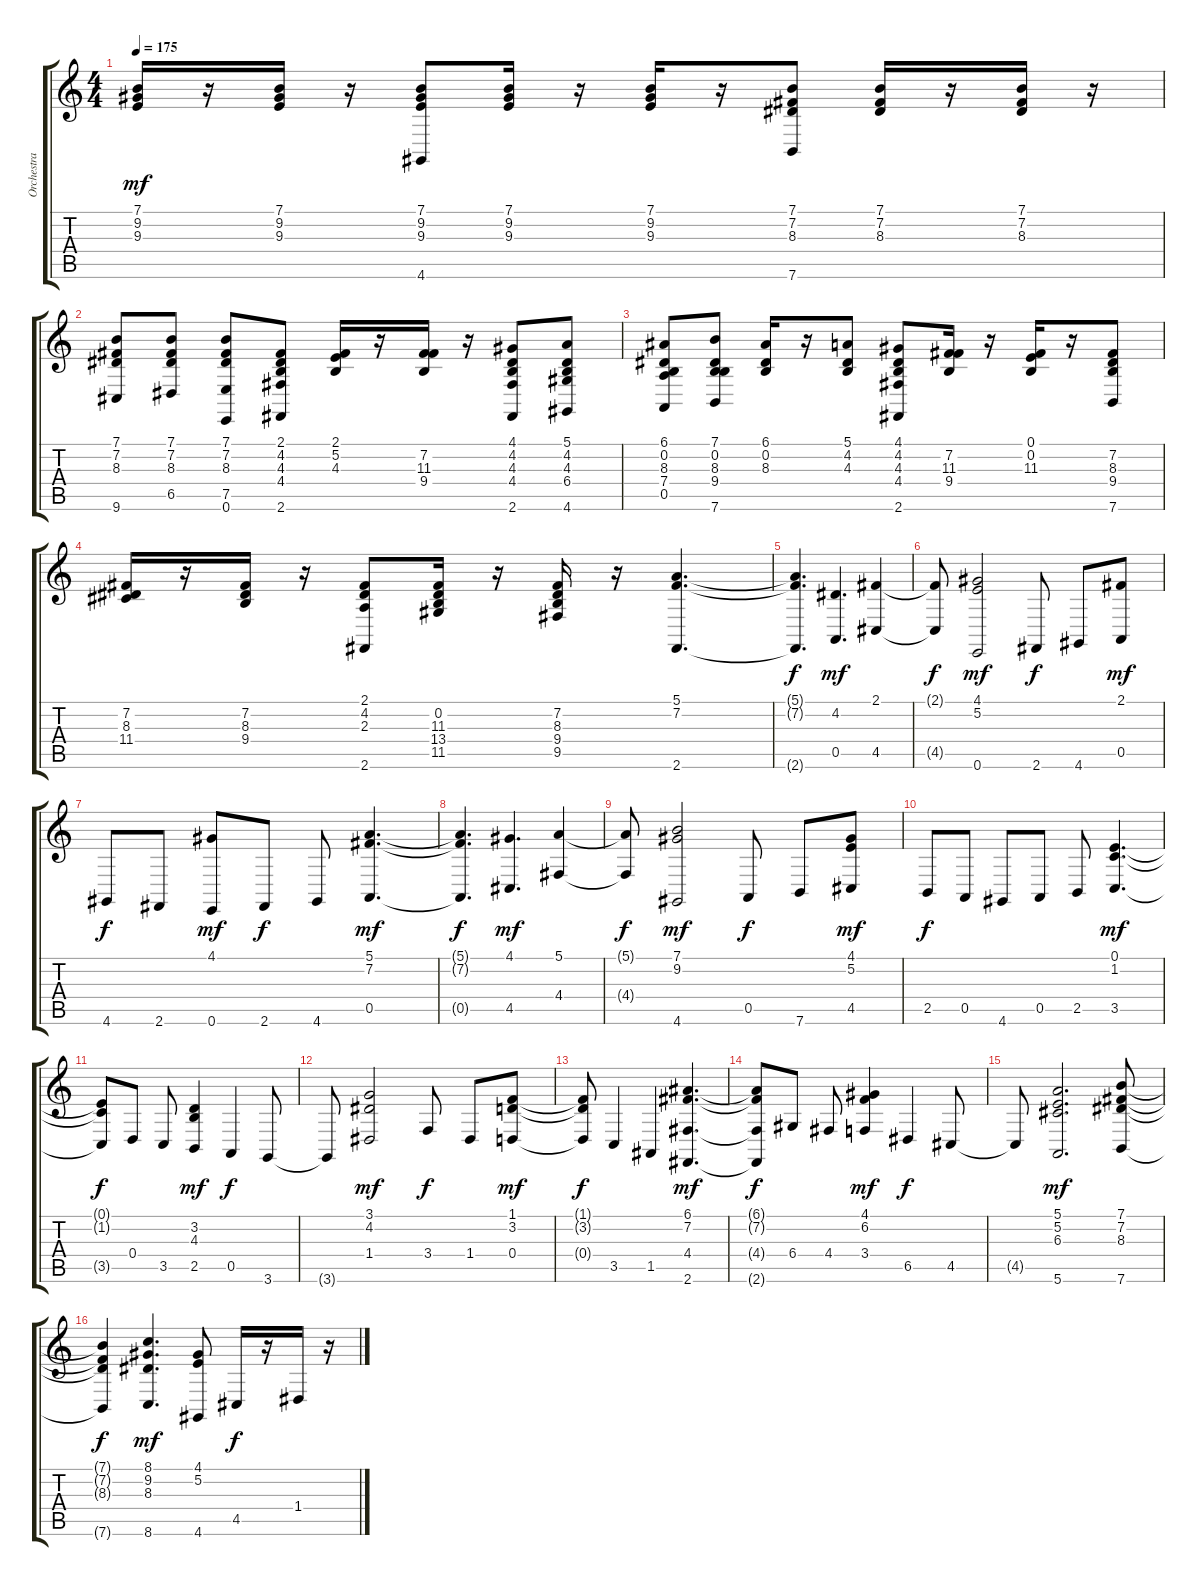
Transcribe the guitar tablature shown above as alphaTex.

\track ("Orchestra" "Orchestra") {instrument stringensemble1}
\staff {score tabs}
\tuning (E4 B3 G3 D3 A2 E2) {hide}
\ts (4 4)
\tempo 175
\clef g2
\ks c
(7.1 9.2 9.3).16{dy mf} r.16 (7.1 9.2 9.3).16 r.16 (7.1 9.2 9.3 4.6).8 (7.1 9.2 9.3).16 r.16 (7.1 9.2 9.3).16 r.16 (7.1 7.2 8.3 7.6).8 (7.1 7.2 8.3).16 r.16 (7.1 7.2 8.3).16 r.16 |
(7.1 7.2 8.3 9.6).8 (7.1 7.2 8.3 6.5).8 (7.1 7.2 8.3 7.5 0.6).8 (2.1 4.2 4.3 4.4 2.6).8 (2.1 5.2 4.3).16 r.16 (7.2 11.3 9.4).16 r.16 (4.1 4.2 4.3 4.4 2.6).8 (5.1 4.2 4.3 6.4 4.6).8 |
(6.1 0.2 8.3 7.4 0.5).8 (7.1 0.2 8.3 9.4 7.6).8 (6.1 0.2 8.3).16 r.16 (5.1 4.2 4.3).8 (4.1 4.2 4.3 4.4 2.6).8 (7.2 11.3 9.4).16 r.16 (0.1 0.2 11.3).16 r.16 (7.2 8.3 9.4 7.6).8 |
(7.2 8.3 11.4).16 r.16 (7.2 8.3 9.4).16 r.16 (2.1 4.2 2.3 2.6).8 (0.2 11.3 13.4 11.5).16 r.16 (7.2 8.3 9.4 9.5).16 r.16 (5.1 7.2 2.6).4{d} |
(5.1{t} 7.2{t} 2.6{t}).4{d dy f} (4.2 0.5).4{d dy mf} (2.1 4.5).4 |
(2.1{t} 4.5{t}).8{dy f} (4.1 5.2 0.6).2{dy mf} 2.6.8{dy f} 4.6.8 (2.1 0.5).8{dy mf} |
4.6.8{dy f} 2.6.8 (4.1 0.6).8{dy mf} 2.6.8{dy f} 4.6.8 (5.1 7.2 0.5).4{d dy mf} |
(5.1{t} 7.2{t} 0.5{t}).4{d dy f} (4.1 4.5).4{d dy mf} (5.1 4.4).4 |
(5.1{t} 4.4{t}).8{dy f} (7.1 9.2 4.6).2{dy mf} 0.5.8{dy f} 7.6.8 (4.1 5.2 4.5).8{dy mf} |
2.5.8{dy f} 0.5.8 4.6.8 0.5.8 2.5.8 (0.1 1.2 3.5).4{d dy mf} |
(0.1{t} 1.2{t} 3.5{t}).8{dy f} 0.4.8 3.5.8 (3.2 4.3 2.5).4{dy mf} 0.5.4{dy f} 3.6.8 |
3.6{t}.8 (3.1 4.2 1.4).2{dy mf} 3.4.8{dy f} 1.4.8 (1.1 3.2 0.4).8{dy mf} |
(1.1{t} 3.2{t} 0.4{t}).8{dy f} 3.5.4 1.5.4 (6.1 7.2 4.4 2.6).4{d dy mf} |
(6.1{t} 7.2{t} 4.4{t} 2.6{t}).8{dy f} 6.4.8 4.4.8 (4.1 6.2 3.4).4{dy mf} 6.5.4{dy f} 4.5.8 |
4.5{t}.8 (5.1 5.2 6.3 5.6).2{d dy mf} (7.1 7.2 8.3 7.6).8 |
(7.1{t} 7.2{t} 8.3{t} 7.6{t}).4{dy f} (8.1 9.2 8.3 8.6).4{d dy mf} (4.1 5.2 4.6).8 4.5.16{dy f} r.16 1.4.16 r.16
